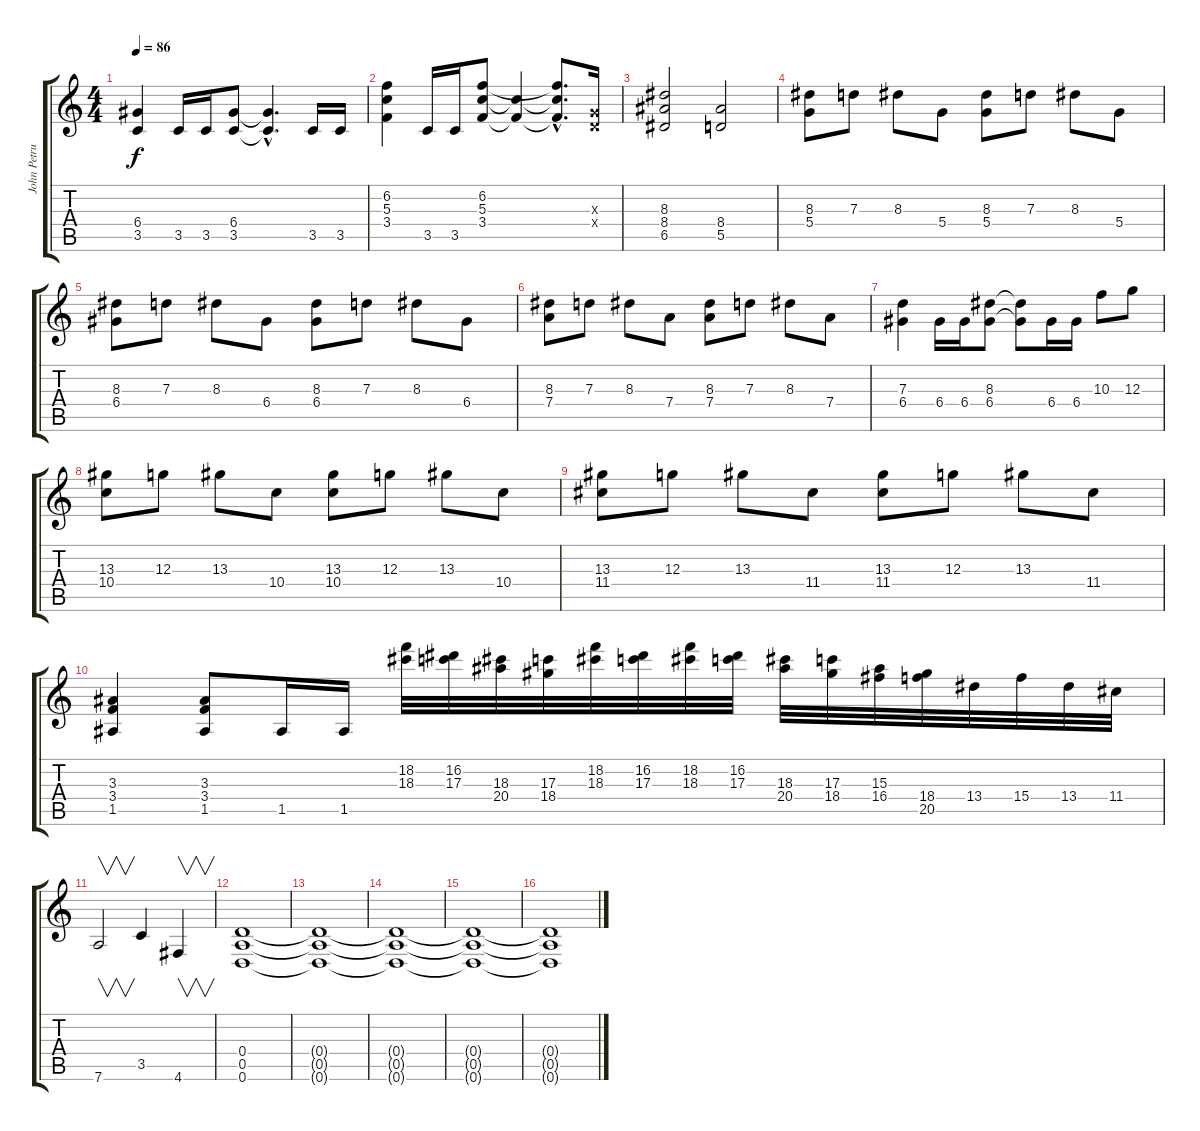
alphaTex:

\track ("John Petrucci - 6 String Guitar Dropped" "John Petru") {instrument acousticguitarsteel}
\staff {score tabs}
\tuning (E4 B3 G3 D3 A2 D2) {hide}
\ts (4 4)
\tempo 86
\clef g2
\ks c
(6.4 3.5).4{dy f} 3.5.16 3.5.16 (6.4 3.5).8 (6.4{hac t} 3.5{hac t}).4{d} 3.5.16 3.5.16 |
(6.2 5.3 3.4).4 3.5.16 3.5.16 (6.2 5.3 3.4).8 (5.3{t} 3.4{t}).4 (6.2{hac t} 5.3{hac t} 3.4{hac t}).8{d} (0.3{x} 0.4{x}).16 |
(8.3 8.4 6.5).2 (8.4 5.5).2 |
(8.3 5.4).8 7.3.8 8.3.8 5.4.8 (8.3 5.4).8 7.3.8 8.3.8 5.4.8 |
(8.3 6.4).8 7.3.8 8.3.8 6.4.8 (8.3 6.4).8 7.3.8 8.3.8 6.4.8 |
(8.3 7.4).8 7.3.8 8.3.8 7.4.8 (8.3 7.4).8 7.3.8 8.3.8 7.4.8 |
(7.3 6.4).4 6.4.16 6.4.16 (8.3 6.4).8 (8.3{t} 6.4{t}).8 6.4.16 6.4.16 10.3.8 12.3.8 |
(13.3 10.4).8 12.3.8 13.3.8 10.4.8 (13.3 10.4).8 12.3.8 13.3.8 10.4.8 |
(13.3 11.4).8 12.3.8 13.3.8 11.4.8 (13.3 11.4).8 12.3.8 13.3.8 11.4.8 |
(3.3 3.4 1.5).4 (3.3 3.4 1.5).8 1.5.16 1.5.16 (18.2 18.3).32 (16.2 17.3).32 (18.3 20.4).32 (17.3 18.4).32 (18.2 18.3).32 (16.2 17.3).32 (18.2 18.3).32 (16.2 17.3).32 (18.3 20.4).32 (17.3 18.4).32 (15.3 16.4).32 (18.4 20.5).32 13.4.32 15.4.32 13.4.32 11.4.32 |
7.6.2{v} 3.5.4 4.6.4{v} |
(0.4 0.5 0.6).1 |
(0.4{t} 0.5{t} 0.6{t}).1 |
(0.4{t} 0.5{t} 0.6{t}).1 |
(0.4{t} 0.5{t} 0.6{t}).1 |
(0.4{t} 0.5{t} 0.6{t}).1
